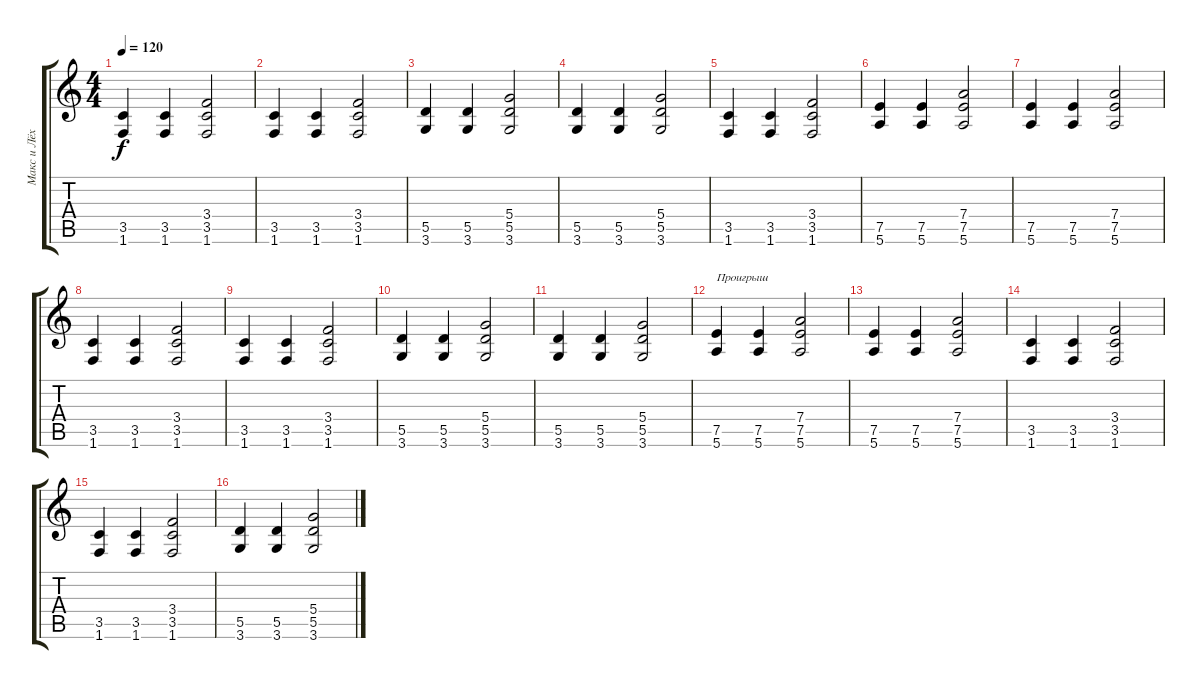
\track ("Макс и Лёха" "Макс и Лёх") {instrument distortionguitar}
\staff {score tabs}
\tuning (E4 B3 G3 D3 A2 E2) {hide}
\ts (4 4)
\tempo 120
\clef g2
\ks c
(3.5 1.6).4{dy f} (3.5 1.6).4 (3.4 3.5 1.6).2 |
(3.5 1.6).4 (3.5 1.6).4 (3.4 3.5 1.6).2 |
(5.5 3.6).4 (5.5 3.6).4 (5.4 5.5 3.6).2 |
(5.5 3.6).4 (5.5 3.6).4 (5.4 5.5 3.6).2 |
(3.5 1.6).4 (3.5 1.6).4 (3.4 3.5 1.6).2 |
(7.5 5.6).4 (7.5 5.6).4 (7.4 7.5 5.6).2 |
(7.5 5.6).4 (7.5 5.6).4 (7.4 7.5 5.6).2 |
(3.5 1.6).4 (3.5 1.6).4 (3.4 3.5 1.6).2 |
(3.5 1.6).4 (3.5 1.6).4 (3.4 3.5 1.6).2 |
(5.5 3.6).4 (5.5 3.6).4 (5.4 5.5 3.6).2 |
(5.5 3.6).4 (5.5 3.6).4 (5.4 5.5 3.6).2 |
(7.5 5.6).4{txt "Проигрыш"} (7.5 5.6).4 (7.4 7.5 5.6).2 |
(7.5 5.6).4 (7.5 5.6).4 (7.4 7.5 5.6).2 |
(3.5 1.6).4 (3.5 1.6).4 (3.4 3.5 1.6).2 |
(3.5 1.6).4 (3.5 1.6).4 (3.4 3.5 1.6).2 |
(5.5 3.6).4 (5.5 3.6).4 (5.4 5.5 3.6).2
